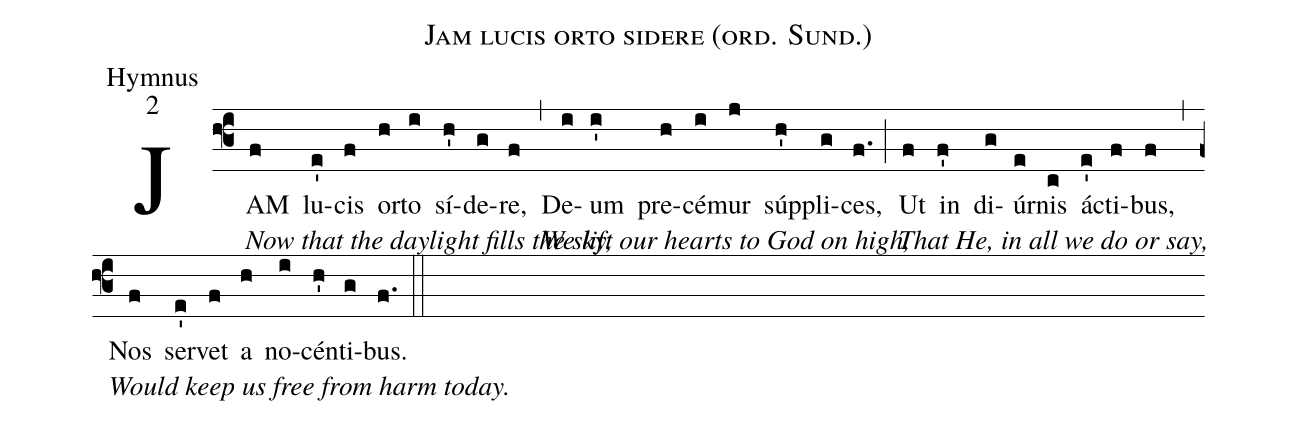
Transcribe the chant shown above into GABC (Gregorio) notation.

name:Jam lucis orto sidere (ord. Sund.);
office-part:Hymnus;
mode:2;
%%
(f3) JAM[Now that the daylight fills the sky,](f) lu(e')cis(f) or(h)to(i) sí(h')de(g)re,(f) (,)
De[We lift our hearts to God on high,](i)um(i') pre(h)cé(i)mur(j) súp(h')pli(g)ces,(f.) (;)
Ut[That He, in all we do or say,](f) in(f') di(g)úr(e)nis(c) ác(e')ti(f)bus,(f) (,)
Nos[Would keep us free from harm today.](f) ser(e')vet(f) a(h) no(i)cén(h')ti(g)bus.(f.) (::)
